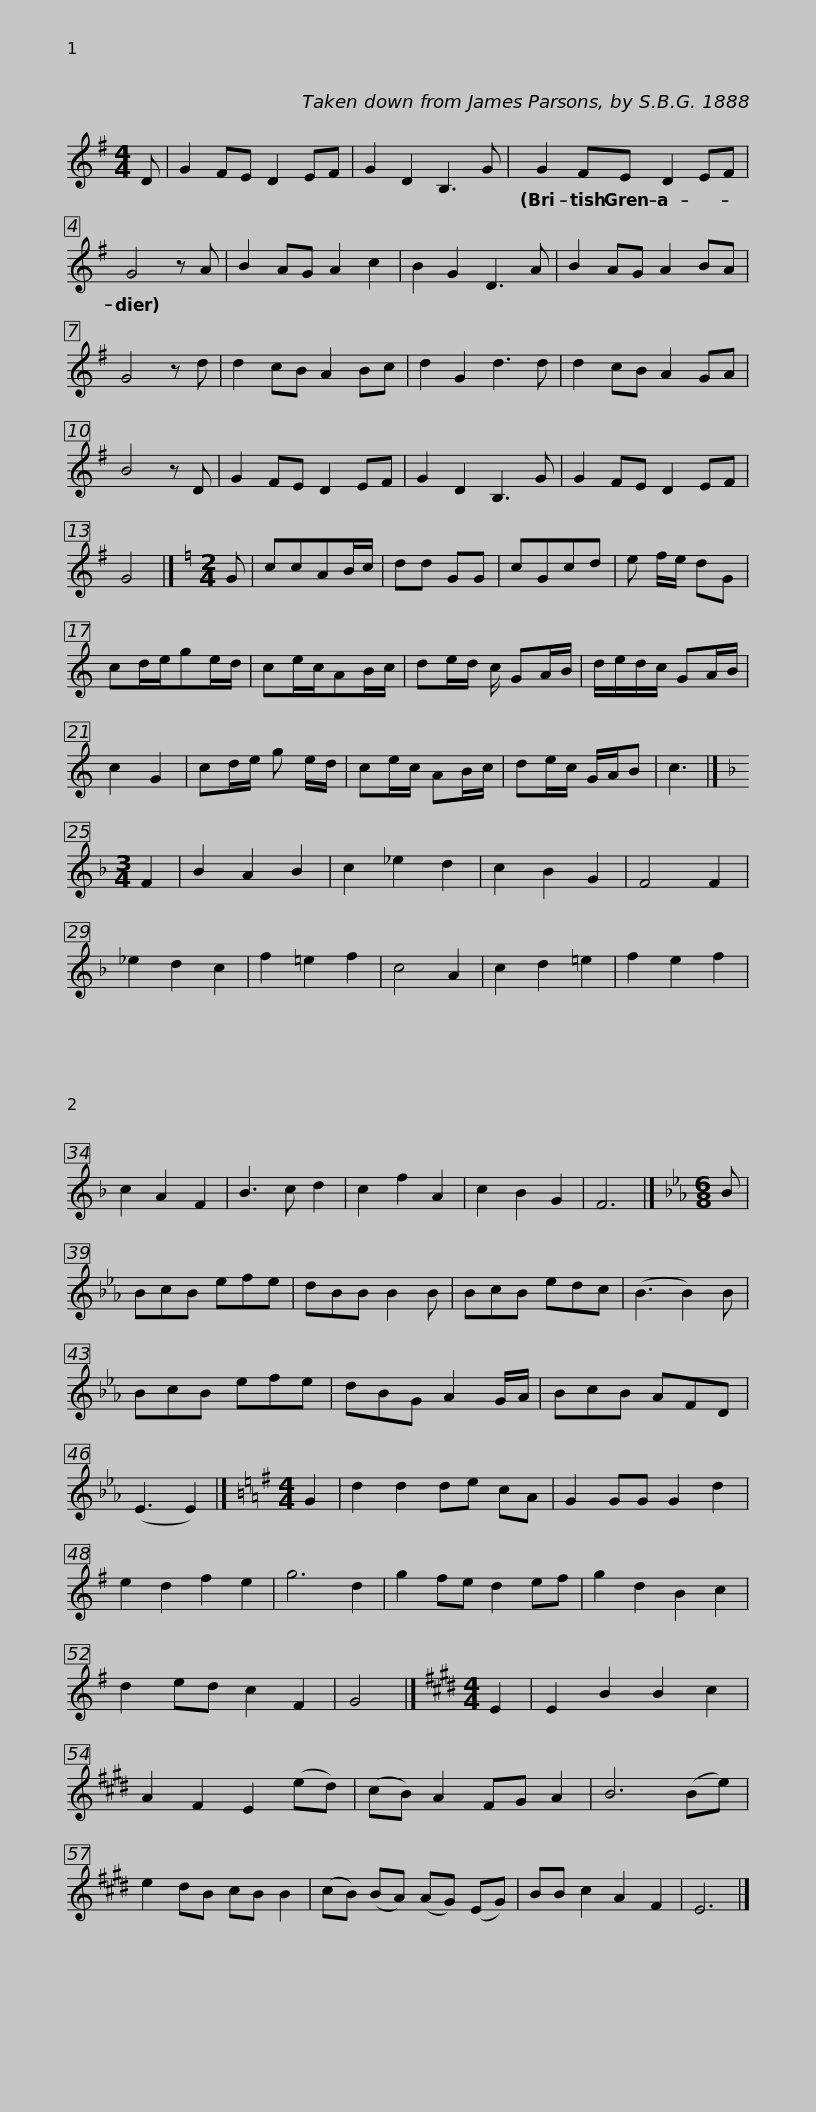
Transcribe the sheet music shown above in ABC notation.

X:1
L:1/8
M:4/4
I:linebreak $
K:G
V:1 treble
V:1
 D | G2 FE D2 EF | G2 D2 B,3 G | G2 FE D2 EF | G4 z A | %5
 B2 AG A2 c2 |$ B2 G2 D3 A | B2 AG A2 BA | G4 z d | d2 cB A2 Bc | %10
 d2 G2 d3 d |$ d2 cB A2 GA | B4 z D | G2 FE D2 EF | G2 D2 B,3 G | %15
 G2 FE D2 EF | G4 |][K:C][M:2/4] G | ccAB/c/ | dd GG |$ %20
 cGcd | e f/e/ dG | cd/e/ge/d/ | ce/c/AB/c/ |$ de/d/ c/ GA/B/ | %25
 d/e/d/c/ GA/B/ | c2 G2 | cd/e/ g e/d/ | ce/c/ AB/c/ | de/c/ G/A/B | %30
 c3 |][K:F][M:3/4] F2 | B2 A2 B2 | c2 _e2 d2 |$ c2 B2 G2 | %35
 F4 F2 | _e2 d2 c2 | f2 =e2 f2 | c4 A2 |$ c2 d2 =e2 | %40
 f2 e2 f2 | c2 A2 F2 | B3 c d2 | c2 f2 A2 | c2 B2 G2 | %45
 F6 |][K:Eb][M:6/8] B | BcB efe | dBB B2 B | BcB edc |$ %50
 (B3 B2) B |$ BcB efe | dBG A2 G/A/ | BcB AFD | (E3 E2) |] %55
[K:G][M:4/4] G2 | d2 d2 de cA | G2 GG G2 d2 | e2 d2 f2 e2 | g6 d2 |$ %60
 g2 fe d2 ef | g2 d2 B2 c2 | d2 ed c2 F2 | G4 |][K:E][M:4/4] E2 | %65
 E2 B2 B2 c2 | A2 F2 E2 (ed) | (cB) A2 FG A2 | B6 (Be) |$ e2 dB cB B2 | %70
 (cB) (BA) (AG) (EG) | BB c2 A2 F2 | E6 |] %73
